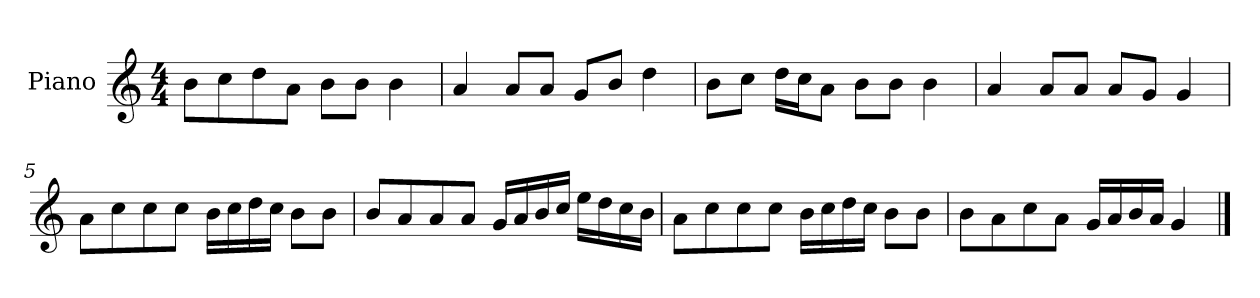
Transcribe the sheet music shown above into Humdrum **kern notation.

**kern
*part1
*staff1
*I"Piano
*I'P-no
*clefG2
*k[]
*M4/4
*MM90
=1
8b\L
8cc\
8dd\
8a\J
8b\L
8b\J
4b\
=2
4a/
8a/L
8a/J
8g/L
8b/J
4dd\
=3
8b\L
8cc\J
16dd\LL
16cc\J
8a\J
8b\L
8b\J
4b\
=4
4a/
8a/L
8a/J
8a/L
8g/J
4g/
=5
8a\L
8cc\
8cc\
8cc\J
16b\LL
16cc\
16dd\
16cc\JJ
8b\L
8b\J
!!LO:LB:g=z
=6
8b/L
8a/
8a/
8a/J
16g/LL
16a/
16b/
16cc/JJ
16ee\LL
16dd\
16cc\
16b\JJ
=7
8a\L
8cc\
8cc\
8cc\J
16b\LL
16cc\
16dd\
16cc\JJ
8b\L
8b\J
=8
8b\L
8a\
8cc\
8a\J
16g/LL
16a/
16b/
16a/JJ
4g/
==
*-
